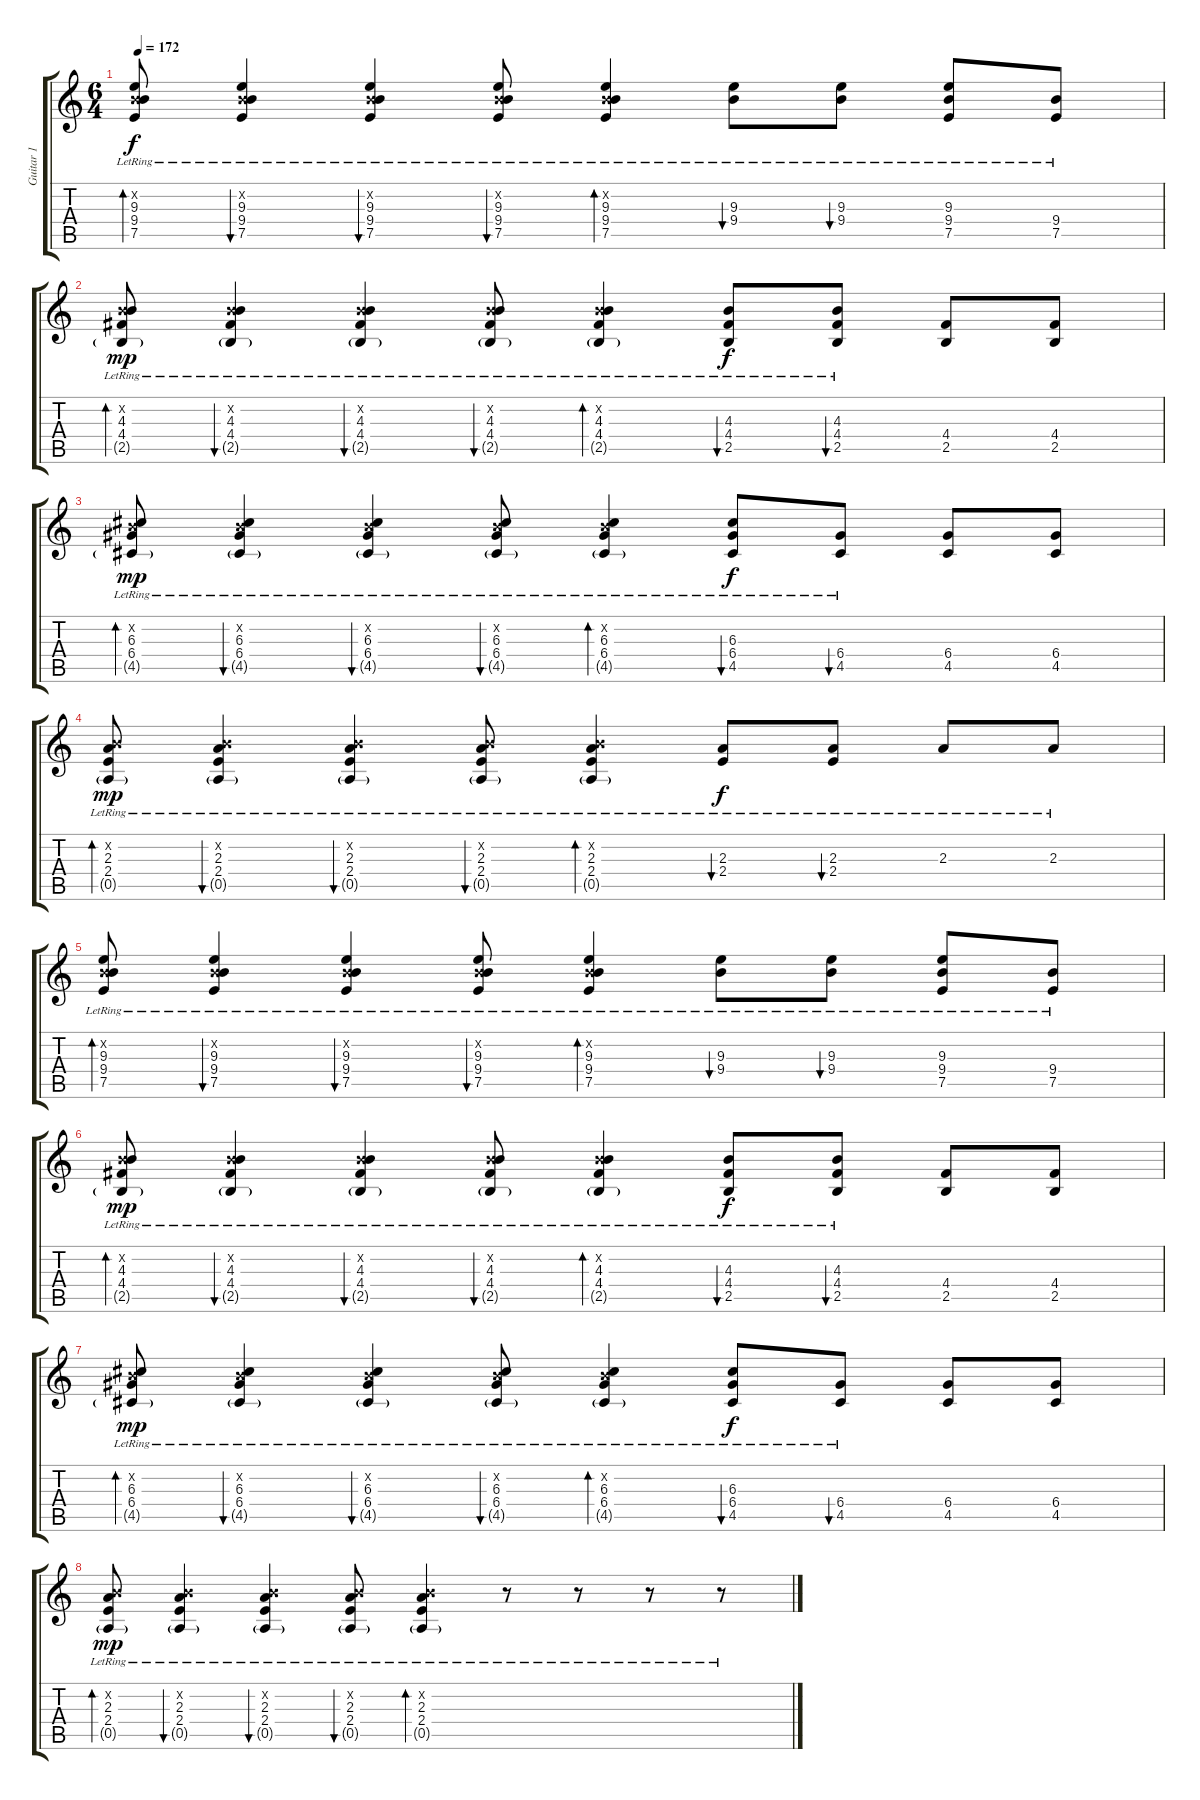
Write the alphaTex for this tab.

\track ("Guitar 1" "Guitar 1") {instrument acousticguitarsteel}
\staff {score tabs}
\tuning (E4 B3 G3 D3 A2 E2) {hide}
\ts (6 4)
\tempo 172
\clef g2
\ks c
(0.2{x} 9.3{lr} 9.4{lr} 7.5{lr}).8{bd 60 dy f} (0.2{x} 9.3{lr} 9.4{lr} 7.5{lr}).4{bu 60} (0.2{x} 9.3{lr} 9.4{lr} 7.5{lr}).4{bu 60} (0.2{x} 9.3{lr} 9.4{lr} 7.5{lr}).8{bu 60} (0.2{x} 9.3{lr} 9.4{lr} 7.5{lr}).4{bd 60} (9.3{lr} 9.4{lr}).8{bu 120 volume 6} (9.3{lr} 9.4{lr}).8{bu 120} (9.3{lr} 9.4 7.5).8 (9.4{lr} 7.5).8 |
(0.2{x} 4.3{lr} 4.4{lr} 2.5{g lr}).8{bd 60 dy mp volume 9} (0.2{x} 4.3{lr} 4.4{lr} 2.5{g lr}).4{bu 60} (0.2{x} 4.3{lr} 4.4{lr} 2.5{g lr}).4{bu 60} (0.2{x} 4.3{lr} 4.4{lr} 2.5{g lr}).8{bu 60} (0.2{x} 4.3{lr} 4.4{lr} 2.5{g lr}).4{bd 60} (4.3{lr} 4.4{lr} 2.5).8{bu 120 dy f volume 6} (4.3{lr} 4.4{lr} 2.5).8{bu 120} (4.4 2.5).8 (4.4 2.5).8 |
(0.2{x} 6.3{lr} 6.4{lr} 4.5{g lr}).8{bd 60 dy mp volume 9} (0.2{x} 6.3{lr} 6.4{lr} 4.5{g lr}).4{bu 60} (0.2{x} 6.3{lr} 6.4{lr} 4.5{g lr}).4{bu 60} (0.2{x} 6.3{lr} 6.4{lr} 4.5{g lr}).8{bu 60} (0.2{x} 6.3{lr} 6.4{lr} 4.5{g lr}).4{bd 60} (6.3{lr} 6.4{lr} 4.5).8{bu 120 dy f volume 6} (6.4{lr} 4.5).8{bu 120} (6.4 4.5).8 (6.4 4.5).8 |
(0.2{x} 2.3{lr} 2.4{lr} 0.5{g lr}).8{bd 60 dy mp volume 9} (0.2{x} 2.3{lr} 2.4{lr} 0.5{g lr}).4{bu 60} (0.2{x} 2.3{lr} 2.4{lr} 0.5{g lr}).4{bu 60} (0.2{x} 2.3{lr} 2.4{lr} 0.5{g lr}).8{bu 60} (0.2{x} 2.3{lr} 2.4{lr} 0.5{g lr}).4{bd 60} (2.3{lr} 2.4{lr}).8{bu 120 dy f volume 6} (2.3{lr} 2.4{lr}).8{bu 120} 2.3{lr}.8 2.3{lr}.8 |
(0.2{x} 9.3{lr} 9.4{lr} 7.5{lr}).8{bd 60} (0.2{x} 9.3{lr} 9.4{lr} 7.5{lr}).4{bu 60} (0.2{x} 9.3{lr} 9.4{lr} 7.5{lr}).4{bu 60} (0.2{x} 9.3{lr} 9.4{lr} 7.5{lr}).8{bu 60} (0.2{x} 9.3{lr} 9.4{lr} 7.5{lr}).4{bd 60} (9.3{lr} 9.4{lr}).8{bu 120 volume 6} (9.3{lr} 9.4{lr}).8{bu 120} (9.3{lr} 9.4 7.5).8 (9.4{lr} 7.5).8 |
(0.2{x} 4.3{lr} 4.4{lr} 2.5{g lr}).8{bd 60 dy mp volume 9} (0.2{x} 4.3{lr} 4.4{lr} 2.5{g lr}).4{bu 60} (0.2{x} 4.3{lr} 4.4{lr} 2.5{g lr}).4{bu 60} (0.2{x} 4.3{lr} 4.4{lr} 2.5{g lr}).8{bu 60} (0.2{x} 4.3{lr} 4.4{lr} 2.5{g lr}).4{bd 60} (4.3{lr} 4.4{lr} 2.5).8{bu 120 dy f volume 6} (4.3{lr} 4.4{lr} 2.5).8{bu 120} (4.4 2.5).8 (4.4 2.5).8 |
(0.2{x} 6.3{lr} 6.4{lr} 4.5{g lr}).8{bd 60 dy mp volume 9} (0.2{x} 6.3{lr} 6.4{lr} 4.5{g lr}).4{bu 60} (0.2{x} 6.3{lr} 6.4{lr} 4.5{g lr}).4{bu 60} (0.2{x} 6.3{lr} 6.4{lr} 4.5{g lr}).8{bu 60} (0.2{x} 6.3{lr} 6.4{lr} 4.5{g lr}).4{bd 60} (6.3{lr} 6.4{lr} 4.5).8{bu 120 dy f volume 6} (6.4{lr} 4.5).8{bu 120} (6.4 4.5).8 (6.4 4.5).8 |
(0.2{x} 2.3{lr} 2.4{lr} 0.5{g lr}).8{bd 60 dy mp volume 9} (0.2{x} 2.3{lr} 2.4{lr} 0.5{g lr}).4{bu 60} (0.2{x} 2.3{lr} 2.4{lr} 0.5{g lr}).4{bu 60} (0.2{x} 2.3{lr} 2.4{lr} 0.5{g lr}).8{bu 60} (0.2{x} 2.3{lr} 2.4{lr} 0.5{g lr}).4{bd 60} r.8{volume 6} r.8 r.8 r.8
